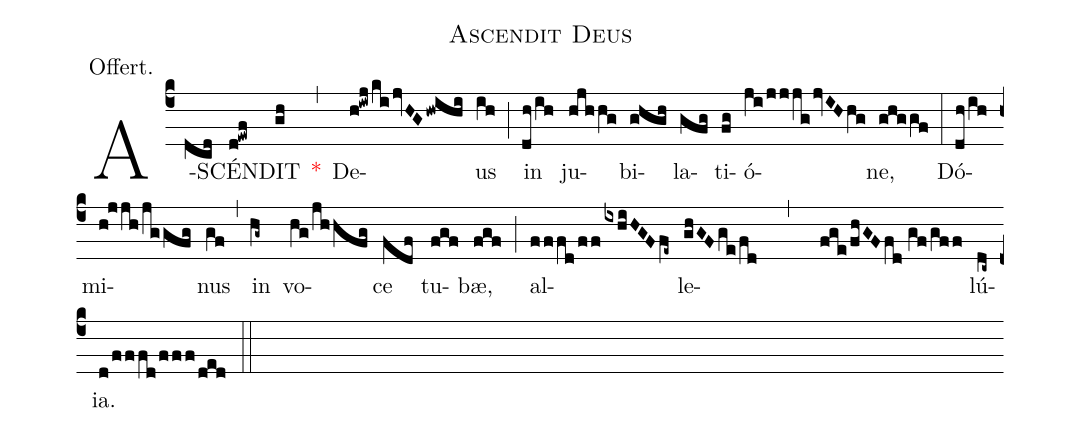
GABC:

name:Ascendit Deus;
annotation:Offert.;
mode:I.;
office-part:Offertory;
%%
(c4) A(dcd)SCÉN(d!ewf)DIT(gh) <v>\red{*}</v>(,) De(h!iwj/ki/jvHG/hwihi)us(ih) (;) in(dh/ih) ju(hjhhg)bi(ghgh)la(gfg)ti(fg)ó(ji/jjjg/jvIH/hg)ne,(ghggf) (:) Dó(dh/ih)mi(h!jjh/jggfg)nus(gf) (,) in(hg~) vo(hg/jhhfg)ce(fdf) tu(fgf)bæ,(fgf) (;) al(fffd/ffixhiHGFfe~)le(ghGF/ge/fd , fge/fhGF/fd//gf/gff)lú(dc~)ia.(d/fffd/fff/ded) (::)
